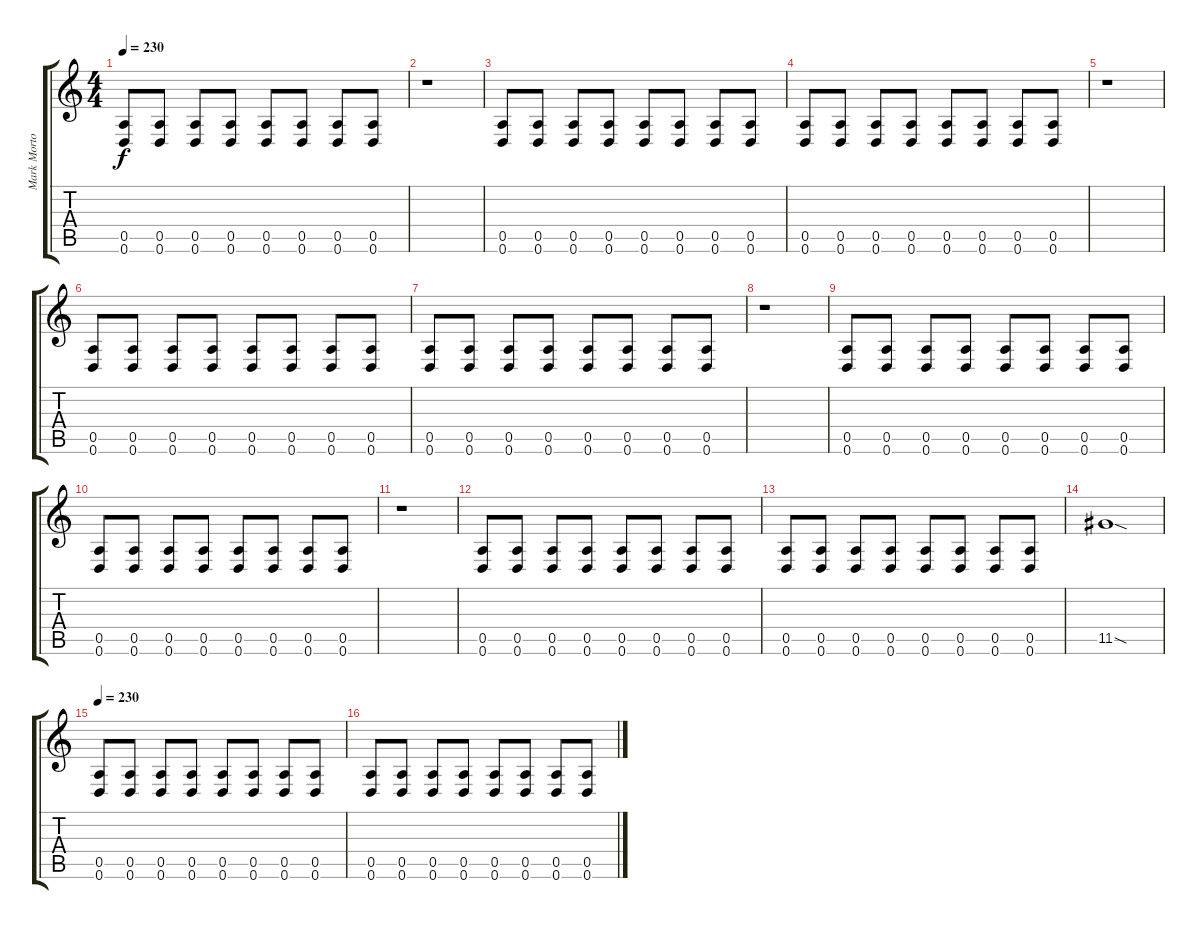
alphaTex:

\track ("Mark Morton" "Mark Morto") {instrument distortionguitar}
\staff {score tabs}
\tuning (E4 B3 G3 D3 A2 D2) {hide}
\ts (4 4)
\tempo 230
\clef g2
\ks c
(0.5 0.6).8{dy f} (0.5 0.6).8 (0.5 0.6).8 (0.5 0.6).8 (0.5 0.6).8 (0.5 0.6).8 (0.5 0.6).8 (0.5 0.6).8 |
r.1 |
(0.5 0.6).8 (0.5 0.6).8 (0.5 0.6).8 (0.5 0.6).8 (0.5 0.6).8 (0.5 0.6).8 (0.5 0.6).8 (0.5 0.6).8 |
(0.5 0.6).8 (0.5 0.6).8 (0.5 0.6).8 (0.5 0.6).8 (0.5 0.6).8 (0.5 0.6).8 (0.5 0.6).8 (0.5 0.6).8 |
r.1 |
(0.5 0.6).8 (0.5 0.6).8 (0.5 0.6).8 (0.5 0.6).8 (0.5 0.6).8 (0.5 0.6).8 (0.5 0.6).8 (0.5 0.6).8 |
(0.5 0.6).8 (0.5 0.6).8 (0.5 0.6).8 (0.5 0.6).8 (0.5 0.6).8 (0.5 0.6).8 (0.5 0.6).8 (0.5 0.6).8 |
r.1 |
(0.5 0.6).8 (0.5 0.6).8 (0.5 0.6).8 (0.5 0.6).8 (0.5 0.6).8 (0.5 0.6).8 (0.5 0.6).8 (0.5 0.6).8 |
(0.5 0.6).8 (0.5 0.6).8 (0.5 0.6).8 (0.5 0.6).8 (0.5 0.6).8 (0.5 0.6).8 (0.5 0.6).8 (0.5 0.6).8 |
r.1 |
(0.5 0.6).8 (0.5 0.6).8 (0.5 0.6).8 (0.5 0.6).8 (0.5 0.6).8 (0.5 0.6).8 (0.5 0.6).8 (0.5 0.6).8 |
(0.5 0.6).8 (0.5 0.6).8 (0.5 0.6).8 (0.5 0.6).8 (0.5 0.6).8 (0.5 0.6).8 (0.5 0.6).8 (0.5 0.6).8 |
11.5{sod}.1 |
\tempo 230
(0.5 0.6).8 (0.5 0.6).8 (0.5 0.6).8 (0.5 0.6).8 (0.5 0.6).8 (0.5 0.6).8 (0.5 0.6).8 (0.5 0.6).8 |
(0.5 0.6).8 (0.5 0.6).8 (0.5 0.6).8 (0.5 0.6).8 (0.5 0.6).8 (0.5 0.6).8 (0.5 0.6).8 (0.5 0.6).8
